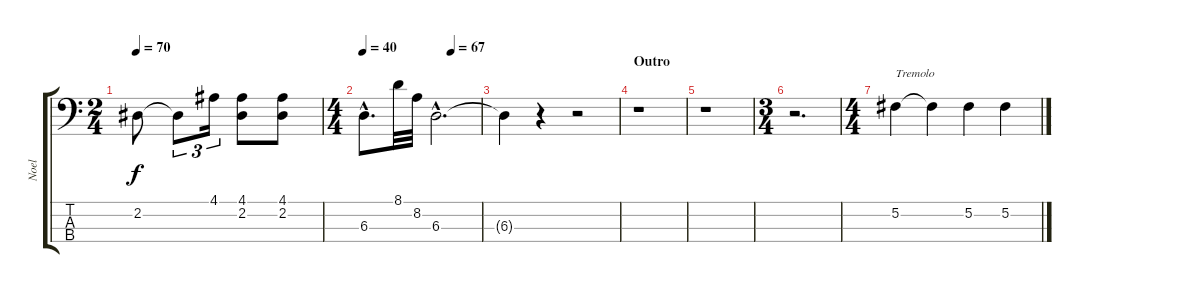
\track ("Noel" "Noel") {instrument electricbasspick}
\staff {score tabs}
\tuning (Gb2 Db2 Ab1 Eb1) {hide}
\ts (2 4)
\tempo 70
\clef f4
\ks c
2.2.8{dy f} 2.2{t}.8{tu (3 2)} 4.1.16{tu (3 2)} (4.1 2.2).8 (4.1 2.2).8 |
\ts (4 4)
\tempo 40
\tempo (67 0.75)
6.3{hac}.8{d} 8.1.32 8.2.32 6.3{hac}.2{d} |
6.3{t}.4 r.4 r.2 |
\section ("" "Outro")
r.1 |
r.1 |
\ts (3 4)
r.2{d} |
\ts (4 4)
5.2.4{txt "Tremolo"} 5.2{t}.4 5.2.4 5.2.4
